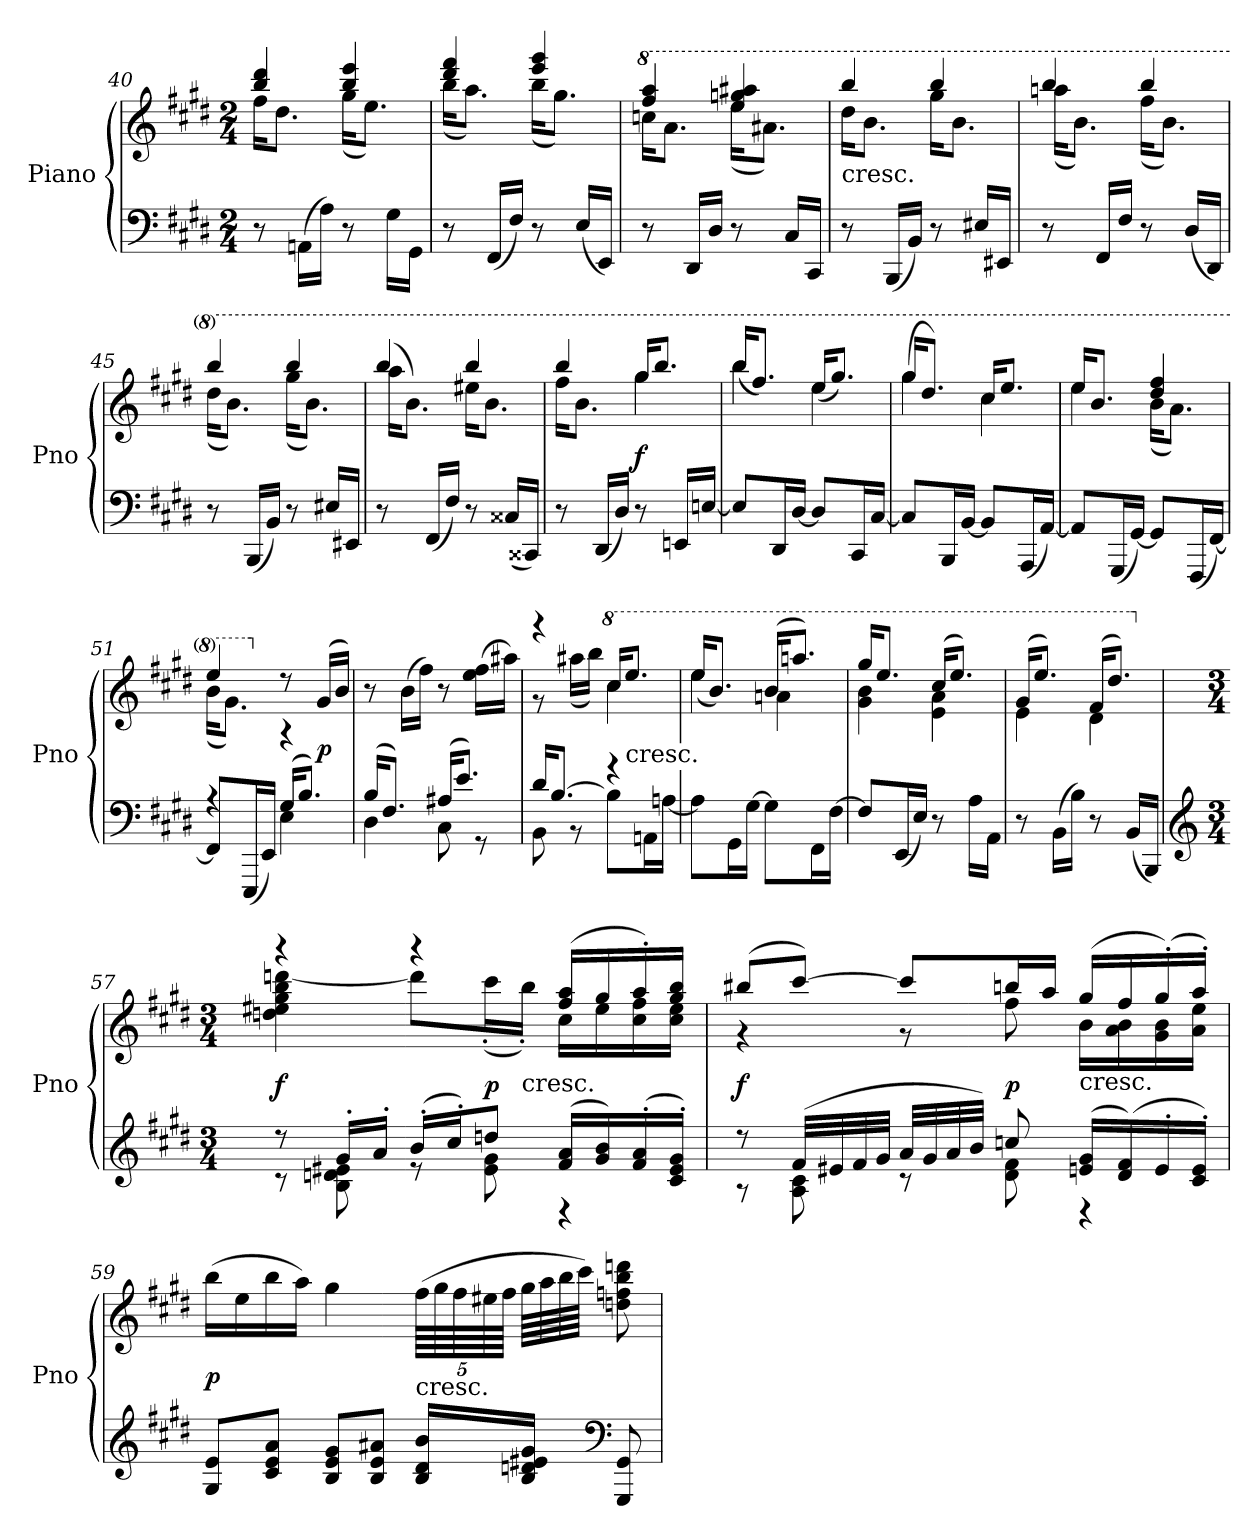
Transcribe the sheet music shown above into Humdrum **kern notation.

**kern	**kern	**dynam
*part1	*part1	*part1
*staff2	*staff1	*staff1/2
*I"Piano	*	*
*I'Pno	*	*
*clefF4	*clefG2	*
*k[f#c#g#d#]	*k[f#c#g#d#]	*
*E:	*E:	*
*M2/4	*M2/4	*
=40	=40	=40
*	*^	*
8r	4bb/ 4ddd#/	16ff#\KL	.
.	.	8.dd#\J	.
(16AAn\LL	.	.	.
16A\JJ)	.	.	.
8r	4bb/ 4eee/	(16gg#\KL	.
.	.	8.ee\J)	.
16G#\LL	.	.	.
16GG#\JJ	.	.	.
=41	=41	=41	=41
8r	4ddd#/ 4fff#/	(16bb\KL	.
.	.	8.aa\J)	.
(16FF#/LL	.	.	.
16F#/JJ)	.	.	.
8r	4eee/ 4ggg#/	(16bb\KL	.
.	.	8.gg#\J)	.
(16E/LL	.	.	.
16EE/JJ)	.	.	.
=42	=42	=42	=42
*	*8va	*	*
8r	4fff#/ 4aaa/	16cccn\KL	.
.	.	8.aa\J	.
16DD#/LL	.	.	.
16D#/JJ	.	.	.
8r	4eee/ 4gggn/ 4aaa#X/	(16eee\KL	.
.	.	8.aa#X\J)	.
16C#/LL	.	.	.
16CC#/JJ	.	.	.
=43	=43	=43	=43
!	!LO:TX:c:t=cresc.	!	!
8r	4bbb/	16ddd#\KL	.
.	.	8.bb\J	.
(16BBB/LL	.	.	.
16BB/JJ)	.	.	.
8r	4bbb/	16ggg#\KL	.
.	.	8.bb\J	.
16E#X/LL	.	.	.
16EE#X/JJ	.	.	.
=44	=44	=44	=44
8r	4bbb/	(16aaan\KL	.
.	.	8.bb\J)	.
16FF#/LL	.	.	.
16F#/JJ	.	.	.
8r	4bbb/	(16fff#\KL	.
.	.	8.bb\J)	.
(16D#/LL	.	.	.
16DD#/JJ)	.	.	.
=45	=45	=45	=45
8r	4bbb/	(16ddd#\KL	.
.	.	8.bb\J)	.
(16BBB/LL	.	.	.
16BB/JJ)	.	.	.
8r	4bbb/	(16ggg#\KL	.
.	.	8.bb\J)	.
16E#X/LL	.	.	.
16EE#X/JJ	.	.	.
=46	=46	=46	=46
8r	(4bbb/	16aaa\KL	.
.	.	8.bb\J)	.
(16FF#/LL	.	.	.
16F#/JJ)	.	.	.
8r	4bbb/	16eee#X\KL	.
.	.	8.bb\J	.
(16C##X/LL	.	.	.
16CC##X/JJ)	.	.	.
=47	=47	=47	=47
8r	4bbb/	16fff#\KL	.
.	.	8.bb\J	.
(16DD#/LL	.	.	.
16D#/JJ)	.	.	.
8r	16ggg#/KL	4ggg#\	f
.	8.bbb/J	.	.
16EEn/LL	.	.	.
[16En/JJ	.	.	.
=48	=48	=48	=48
8E/L]	4bbb\	(16bbb/KL	.
.	.	8.fff#/J)	.
16DD#/L	.	.	.
[16D#/JJ	.	.	.
8D#/L]	4eee\	(16eee/KL	.
.	.	8.ggg#/J)	.
16CC#/L	.	.	.
[16C#/JJ	.	.	.
=49	=49	=49	=49
8C#/L]	(4ggg#\	16ggg#/KL	.
.	.	8.ddd#/J)	.
16BBB/L	.	.	.
[16BB/JJ	.	.	.
8BB/L]	4ccc#\	16ccc#/KL	.
.	.	8.eee/J	.
(16AAA/L	.	.	.
[16AA/JJ)	.	.	.
=50	=50	=50	=50
8AA/L]	16eee/KL	4eee\	.
.	8.bb/J	.	.
(16GGG#/L	.	.	.
[16GG#/JJ)	.	.	.
8GG#/L]	4ddd#/ 4fff#/	(16bb\KL	.
.	.	8.aa\J)	.
(16FFF#/L	.	.	.
[16FF#/JJ)	.	.	.
=51	=51	=51	=51
*^	*	*	*
4r	8FF#/L]	4eee/	(16bb\KL	.
.	.	.	8.gg#\J)	.
.	(16EEE/L	.	.	.
.	16EE/JJ)	.	.	.
*	*	*X8va	*	*
(16G#/KL	4E\	8r	4r	.
8.B/J)	.	.	.	.
.	.	(16g#/LL	.	p
.	.	16b/JJ)	.	.
*	*	*v	*v	*
=52	=52	=52	=52
(16B/KL	4D#\	8r	.
8.F#/J)	.	.	.
.	.	(16b\LL	.
.	.	16ff#\JJ)	.
(16A#X/KL	8C#\	8r	.
8.e/J)	.	.	.
.	8r	(16ee\ 16ff#\LL	.
.	.	16aa#X\JJ)	.
=53	=53	=53	=53
*	*	*^	*
16d#/KL	8BB\	4r	8r	.
[8.B/J	.	.	.	.
.	8r	.	(16aa#X\LL	.
.	.	.	16bb\JJ)	.
*	*	*8va	*	*
4r	8B\L]	16ccc#/KL	4ccc#\	.
!	!	!LO:TX:c:t=cresc.	!	!
.	.	8.eee/J	.	.
.	16AAn\L	.	.	.
.	[16An\JJ	.	.	.
*v	*v	*	*	*
=54	=54	=54	=54
8A\L]	16eee/KL	(4eee\	.
.	8.bb/J)	.	.
16GG#\L	.	.	.
[16G#\JJ	.	.	.
8G#\L]	(16bb/KL	4aan\	.
.	8.aaan/J)	.	.
16FF#\L	.	.	.
[16F#\JJ	.	.	.
=55	=55	=55	=55
8F#/L]	16ggg#/KL	4gg#\ 4bb\	.
.	8.eee/J	.	.
(16EE/L	.	.	.
16E/JJ)	.	.	.
8r	(16ccc#/KL	4ee\ 4aa\	.
.	8.eee/J)	.	.
16A\LL	.	.	.
16AA\JJ	.	.	.
=56	=56	=56	=56
8r	(16gg#/KL	4ee\	.
.	8.eee/J)	.	.
(16BB\LL	.	.	.
16B\JJ)	.	.	.
8r	(16ff#/KL	4dd#\	.
.	8.ddd#/J)	.	.
(16BB/LL	.	.	.
16BBB/JJ)	.	.	.
=57	=57	=57	=57
*clefG2	*	*	*
*M3/4	*M3/4	*	*
*^	*	*	*
*	*	*X8va	*	*
*v	*v	*	*	*
*	*MM50	*	*
*^	*	*	*
8r	8r	4r	4ddn\ 4ee#X\ 4gg#\ 4bb\ [4dddn\	f
16g#'/LL	8B\ 8dn\ 8e#X\	.	.	.
16a'/JJ	.	.	.	.
(16b'/LL	8r	4r	8ddd\L]	.
16cc#'/J)	.	.	.	.
8ddn/J	8e#\ 8g#\	.	(16ccc#'\L	p
!	!	!	!LO:TX:c:t=cresc.	!
.	.	.	16bb'\JJ)	.
(16f#/ 16a/LL	4r	(16ff#/ 16aa/LL	16cc#\LL	.
16g#/ 16b/)	.	16gg#/	16ee#\	.
(16f#'/ 16a'/	.	16aa'/)	16cc#\ 16ff#\	.
16c#'/ 16e#'/ 16g#'/JJ)	.	16gg#/ 16bb/JJ	16cc#\ 16ee#\JJ	.
=58	=58	=58	=58	=58
8r	8r	(8bb#X/L	4r	f
(32f#/LLL	8A\ 8c#\	[8ccc#/J)	.	.
32e#X/	.	.	.	.
32f#/	.	.	.	.
32g#/JJJ	.	.	.	.
32a/LLL	8r	8ccc#/L]	8r	.
32g#/	.	.	.	.
32a/	.	.	.	.
32b/JJJ)	.	.	.	.
8ccn/	8d#\ 8f#\	16bbn/L	8ff#\	p
.	.	16aa/JJ	.	.
!	!	!LO:TX:c:t=cresc.	!	!
(16en/ 16g#/LL	4r	(16gg#/LL	16b\LL	.
(16d#/ 16f#/)	.	16ff#/	16a\ 16b\	.
16e'/	.	(16gg#'/)	16g#\ 16b\	.
16c#'/ 16e'/JJ)	.	16aa'/JJ)	16a\ 16ee\JJ	.
*v	*v	*	*	*
*	*v	*v	*
=59	=59	=59
8G#/ 8e/L	(16bb\LL	p
.	16ee\	.
8c#/ 8e/ 8a/J	16bb\	.
.	16aa\JJ)	.
8B/ 8e/ 8g#/L	4gg#\	.
8B/ 8e/ 8a#X/J	.	.
!	!LO:TX:c:t=cresc.	!
16B/ 16d#/ 16b/LL	(80ff#\LLLL	.
.	80gg#\	.
.	80ff#\	.
.	80ee#X\	.
.	80ff#\JJJJ	.
16B/ 16dn/ 16e#X/ 16g#/JJ	64gg#\LLLL	.
.	64aa\	.
.	64bb\	.
.	64ccc#\JJJJ)	.
*clefF4	*	*
8GGG#/ 8GG#/	8ddn\ 8ffn\ 8bb\ 8dddn\	.
=	=	=
*-	*-	*-
